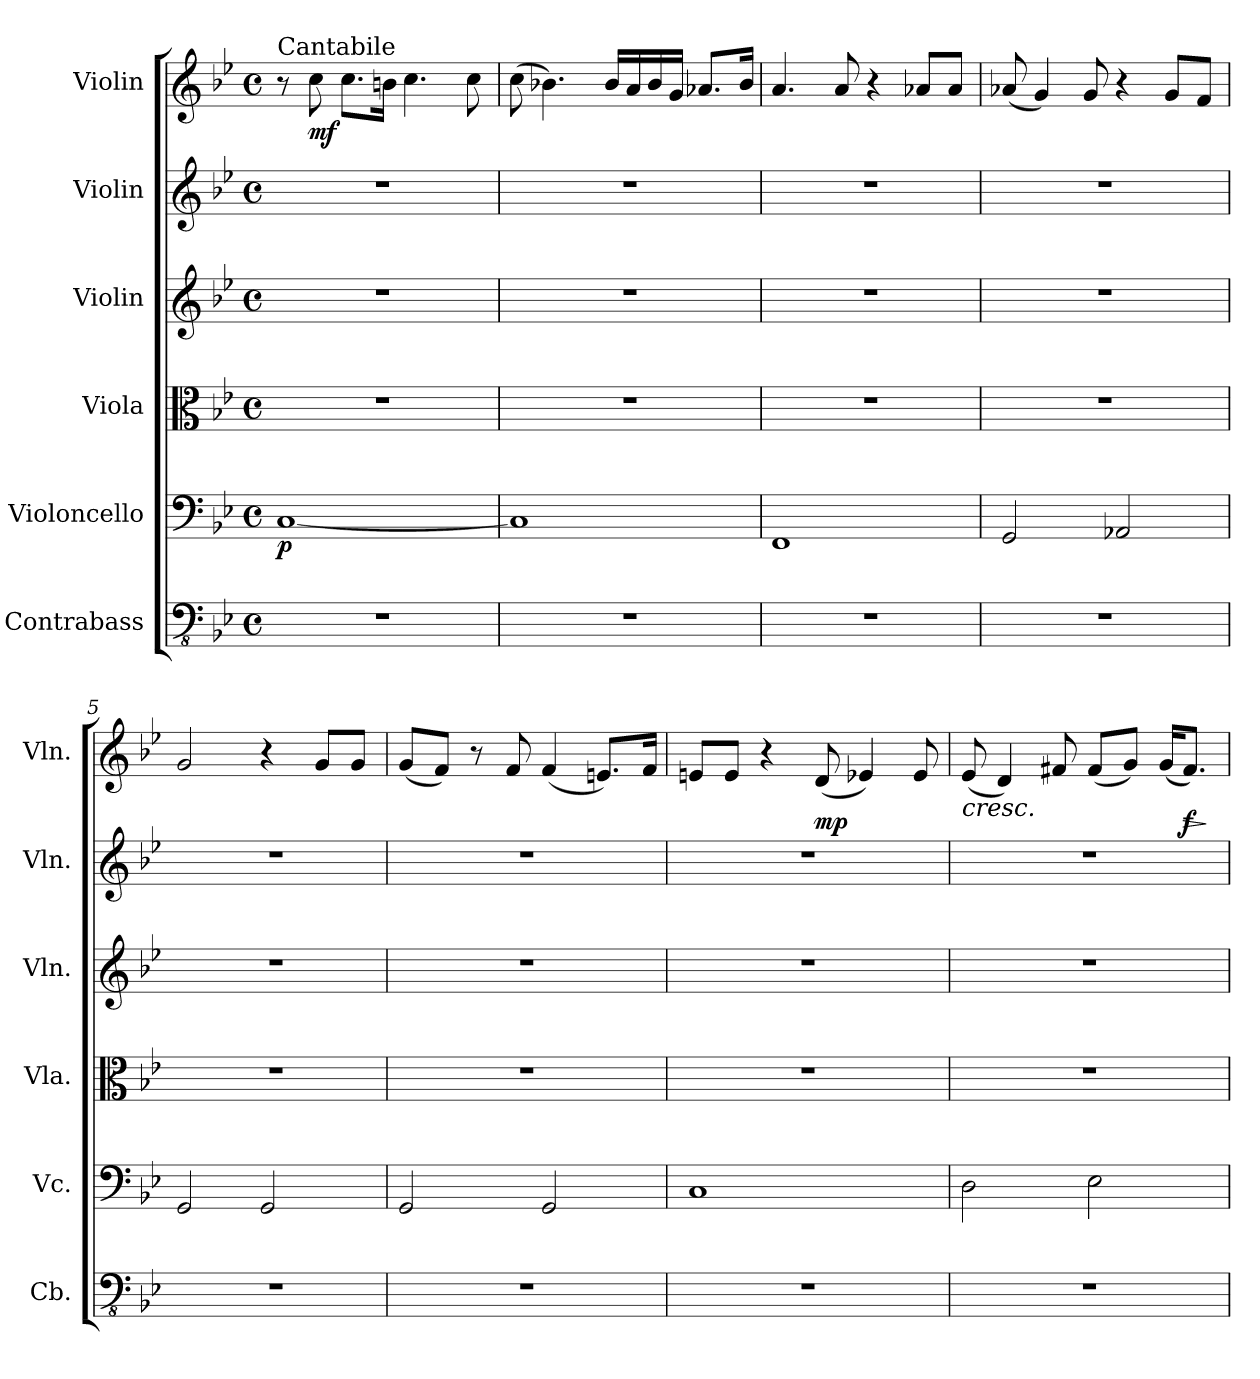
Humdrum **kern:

**kern	**kern	**dynam	**kern	**kern	**kern	**kern	**dynam
*part6	*part5	*part5	*part4	*part3	*part2	*part1	*part1
*staff6	*staff5	*staff5	*staff4	*staff3	*staff2	*staff1	*staff1
*I"Contrabass	*I"Violoncello	*	*I"Viola	*I"Violin	*I"Violin	*I"Violin	*
*I'Cb.	*I'Vc.	*	*I'Vla.	*I'Vln.	*I'Vln.	*I'Vln.	*
*clefFv4	*clefF4	*	*clefC3	*clefG2	*clefG2	*clefG2	*
*ITrd7c12	*	*	*	*	*	*	*
*k[b-e-]	*k[b-e-]	*	*k[b-e-]	*k[b-e-]	*k[b-e-]	*k[b-e-]	*
*M4/4	*M4/4	*	*M4/4	*M4/4	*M4/4	*M4/4	*
*met(c)	*met(c)	*	*met(c)	*met(c)	*met(c)	*met(c)	*
*MM55	*MM55	*	*MM55	*MM55	*MM55	*MM55	*
=1	=1	=1	=1	=1	=1	=1	=1
!	!	!	!	!	!	!LO:TX:a:t=Cantabile	!
!	!	!LO:DY:b	!	!	!	!	!
1r	[1C	p	1r	1r	1r	8r	.
!	!	!	!	!	!	!	!LO:DY:b
.	.	.	.	.	.	8cc\	mf
.	.	.	.	.	.	8.cc\L	.
.	.	.	.	.	.	16bn\Jk	.
.	.	.	.	.	.	4.cc\	.
.	.	.	.	.	.	8cc\	.
=2	=2	=2	=2	=2	=2	=2	=2
1r	1C]	.	1r	1r	1r	(8cc\	.
.	.	.	.	.	.	4.b-X\)	.
.	.	.	.	.	.	16b-/LL	.
.	.	.	.	.	.	16a/	.
.	.	.	.	.	.	16b-/	.
.	.	.	.	.	.	16g/JJ	.
.	.	.	.	.	.	8.a-X/L	.
.	.	.	.	.	.	16b-/Jk	.
=3	=3	=3	=3	=3	=3	=3	=3
1r	1FF	.	1r	1r	1r	4.a/	.
.	.	.	.	.	.	8a/	.
.	.	.	.	.	.	4r	.
.	.	.	.	.	.	8a-X/L	.
.	.	.	.	.	.	8a-/J	.
=4	=4	=4	=4	=4	=4	=4	=4
1r	2GG/	.	1r	1r	1r	(8a-X/	.
.	.	.	.	.	.	4g/)	.
.	.	.	.	.	.	8g/	.
.	2AA-X/	.	.	.	.	4r	.
.	.	.	.	.	.	8g/L	.
.	.	.	.	.	.	8f/J	.
=5	=5	=5	=5	=5	=5	=5	=5
1r	2GG/	.	1r	1r	1r	2g/	.
.	2GG/	.	.	.	.	4r	.
.	.	.	.	.	.	8g/L	.
.	.	.	.	.	.	8g/J	.
!!LO:PB:g=z
=6	=6	=6	=6	=6	=6	=6	=6
1r	2GG/	.	1r	1r	1r	(8g/L	.
.	.	.	.	.	.	8f/J)	.
.	.	.	.	.	.	8r	.
.	.	.	.	.	.	8f/	.
.	2GG/	.	.	.	.	(4f/	.
.	.	.	.	.	.	8.en/L)	.
.	.	.	.	.	.	16f/Jk	.
=7	=7	=7	=7	=7	=7	=7	=7
1r	1C	.	1r	1r	1r	8en/L	.
.	.	.	.	.	.	8e/J	.
.	.	.	.	.	.	4r	.
!	!	!	!	!	!	!	!LO:DY:b
.	.	.	.	.	.	(8d/	mp
.	.	.	.	.	.	4e-X/)	.
.	.	.	.	.	.	8e-/	.
=8	=8	=8	=8	=8	=8	=8	=8
!	!	!	!	!	!	!	!LO:HP:b
1r	2D\	.	1r	1r	1r	(8e-/	<
.	.	.	.	.	.	4d/)	.
.	.	.	.	.	.	8f#X/	.
.	2E-\	.	.	.	.	(8f#/L	.
.	.	.	.	.	.	8g/J)	.
.	.	.	.	.	.	(16g/KL	.
!	!	!	!	!	!	!	!LO:HP:b
!	!	!	!	!	!	!	!LO:DY:n=1:b
.	.	.	.	.	.	8.f#/J)	> f
.	.	.	.	.	.	.	[ ]
=	=	=	=	=	=	=	=
*-	*-	*-	*-	*-	*-	*-	*-
